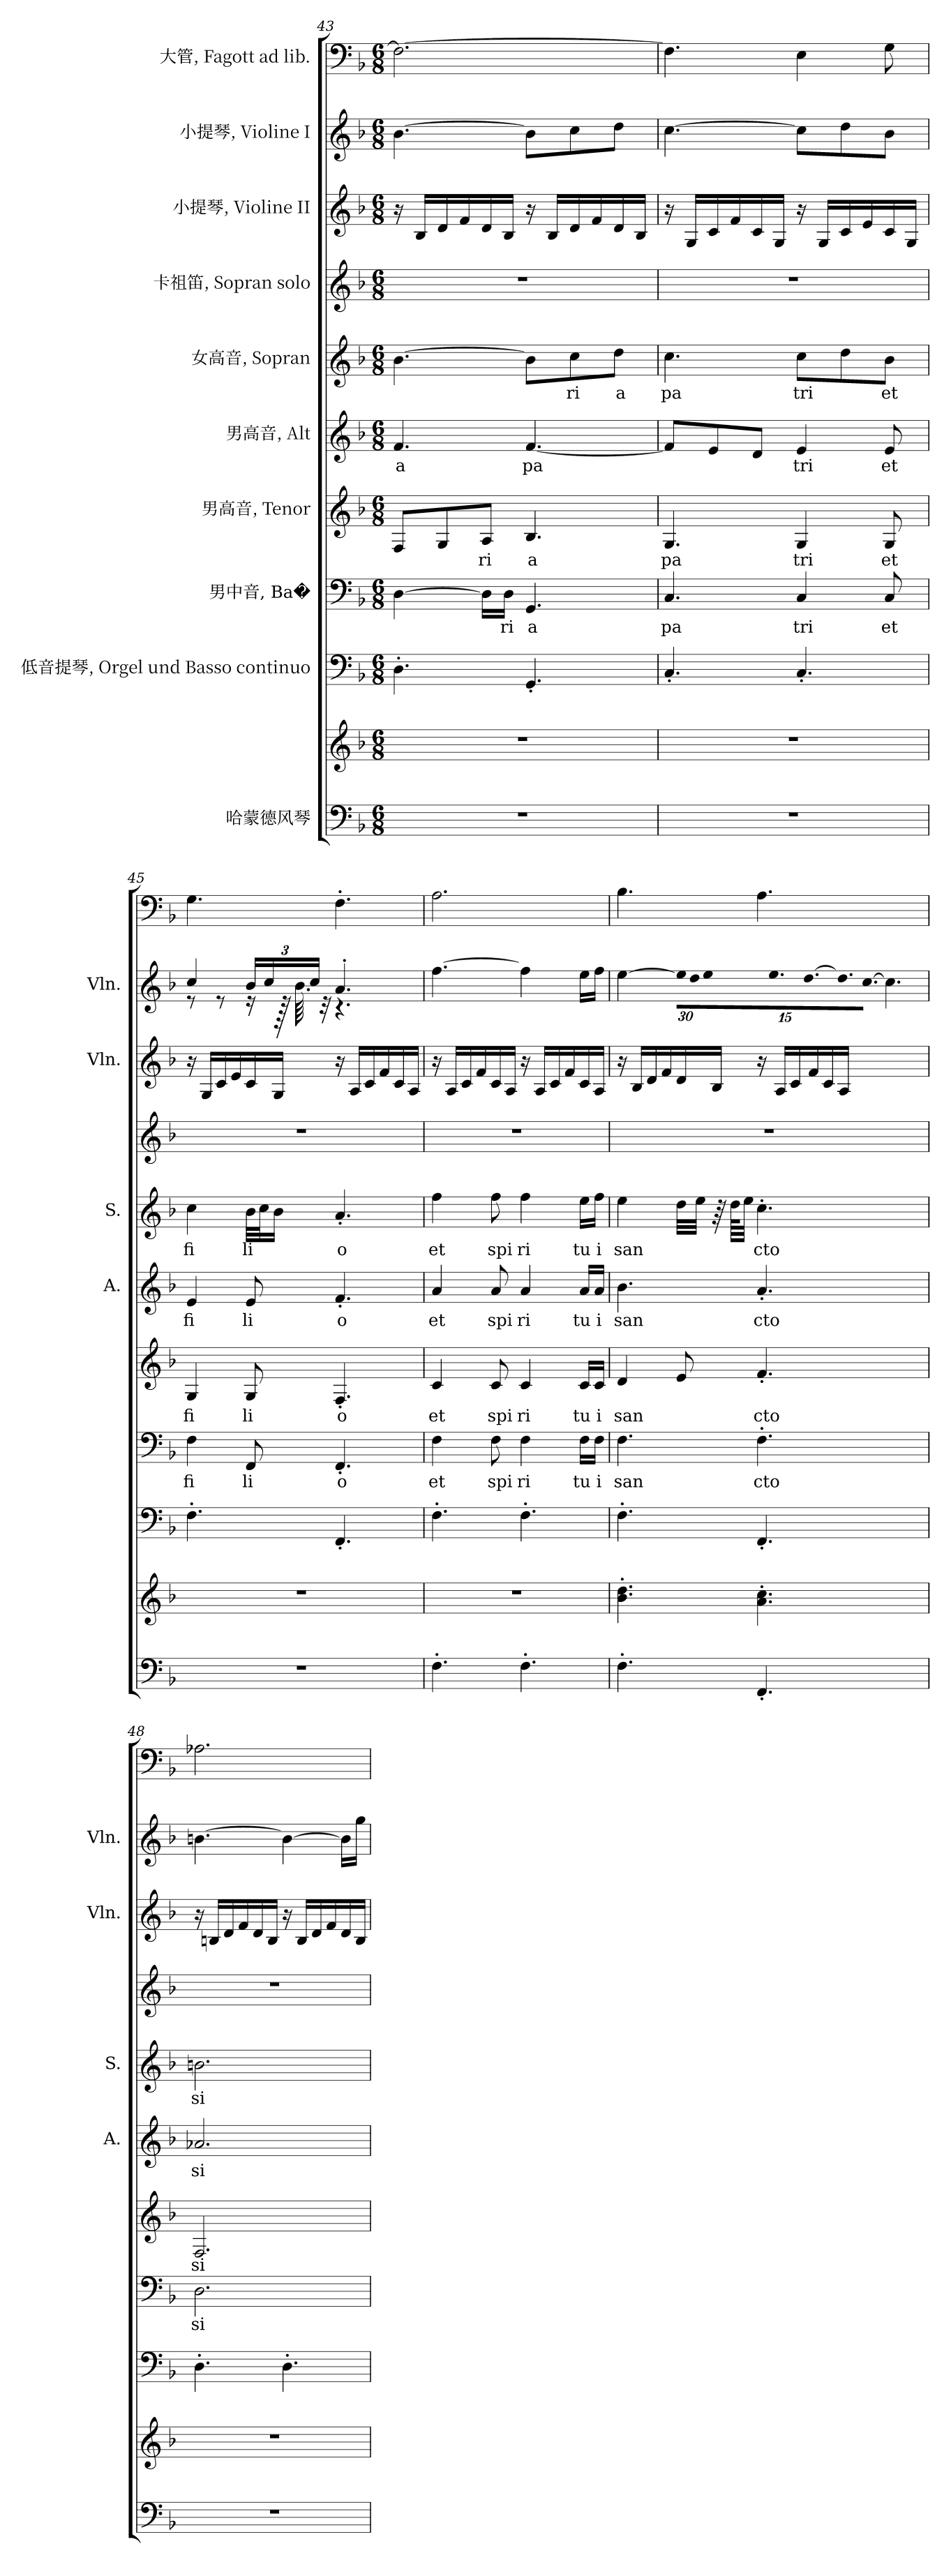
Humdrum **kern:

**kern	**kern	**kern	**kern	**text	**kern	**text	**kern	**text	**kern	**text	**kern	**kern	**kern	**kern
*part10	*part10	*part9	*part8	*part8	*part7	*part7	*part6	*part6	*part5	*part5	*part4	*part3	*part2	*part1
*staff11	*staff10	*staff9	*staff8	*staff8	*staff7	*staff7	*staff6	*staff6	*staff5	*staff5	*staff4	*staff3	*staff2	*staff1
*I"哈蒙德风琴	*	*I"低音提琴, Orgel und Basso continuo	*I"男中音, Ba�	*	*I"男高音, Tenor	*	*I"男高音, Alt	*	*I"女高音, Sopran	*	*I"卡祖笛,  Sopran solo	*I"小提琴, Violine II	*I"小提琴, Violine I	*I"大管, Fagott ad lib.
*	*	*	*	*	*	*	*I'A.	*	*I'S.	*	*	*I'Vln.	*I'Vln.	*
*clefF4	*clefG2	*clefF4	*clefF4	*	*clefG2	*	*clefG2	*	*clefG2	*	*clefG2	*clefG2	*clefG2	*clefF4
*	*	*ITrd7c12	*	*	*	*	*	*	*	*	*	*	*	*
*k[b-]	*k[b-]	*k[b-]	*k[b-]	*	*k[b-]	*	*k[b-]	*	*k[b-]	*	*k[b-]	*k[b-]	*k[b-]	*k[b-]
*M6/8	*M6/8	*M6/8	*M6/8	*	*M6/8	*	*M6/8	*	*M6/8	*	*M6/8	*M6/8	*M6/8	*M6/8
*MM63	*MM63	*MM63	*MM63	*	*MM63	*	*MM63	*	*MM63	*	*MM63	*MM63	*MM63	*MM63
=43	=43	=43	=43	=43	=43	=43	=43	=43	=43	=43	=43	=43	=43	=43
2.r	2.r	4.DD'\	[4D\	.	8F/L	.	4.f/	a	[4.b-\	.	2.r	16r	[4.b-\	2.F\_
.	.	.	.	.	.	.	.	.	.	.	.	16B-/LL	.	.
.	.	.	.	.	8G/	.	.	.	.	.	.	16d/	.	.
.	.	.	.	.	.	.	.	.	.	.	.	16f/	.	.
.	.	.	16D\LL]	.	8A/J	ri	.	.	.	.	.	16d/	.	.
.	.	.	16D\JJ	ri	.	.	.	.	.	.	.	16B-/JJ	.	.
.	.	4.GGG'/	4.GG/	a	4.B-/	a	[4.f/	pa	8b-\L]	.	.	16r	8b-\L]	.
.	.	.	.	.	.	.	.	.	.	.	.	16B-/LL	.	.
.	.	.	.	.	.	.	.	.	8cc\	ri	.	16d/	8cc\	.
.	.	.	.	.	.	.	.	.	.	.	.	16f/	.	.
.	.	.	.	.	.	.	.	.	8dd\J	a	.	16d/	8dd\J	.
.	.	.	.	.	.	.	.	.	.	.	.	16B-/JJ	.	.
!!LO:PB:g=z
=44	=44	=44	=44	=44	=44	=44	=44	=44	=44	=44	=44	=44	=44	=44
*	*	*	*	*	*	*	*	*	*	*	*	*	*	*MM63
2.r	2.r	4.CC'/	4.C/	pa	4.G/	pa	8f/L]	.	4.cc\	pa	2.r	16r	[4.cc\	4.F\]
.	.	.	.	.	.	.	.	.	.	.	.	16G/LL	.	.
.	.	.	.	.	.	.	8e/	.	.	.	.	16c/	.	.
.	.	.	.	.	.	.	.	.	.	.	.	16f/	.	.
.	.	.	.	.	.	.	8d/J	.	.	.	.	16c/	.	.
.	.	.	.	.	.	.	.	.	.	.	.	16G/JJ	.	.
*	*	*	*	*	*	*	*	*	*	*	*	*	*	*MM59
.	.	4.CC'/	4C/	tri	4G/	tri	4e/	tri	8cc\L	tri	.	16r	8cc\L]	4E\
.	.	.	.	.	.	.	.	.	.	.	.	16G/LL	.	.
.	.	.	.	.	.	.	.	.	8dd\	.	.	16c/	8dd\	.
.	.	.	.	.	.	.	.	.	.	.	.	16e/	.	.
.	.	.	8C/	et	8G/	et	8e/	et	8b-\J	et	.	16c/	8b-\J	8G\
.	.	.	.	.	.	.	.	.	.	.	.	16G/JJ	.	.
=45	=45	=45	=45	=45	=45	=45	=45	=45	=45	=45	=45	=45	=45	=45
*	*	*	*	*	*	*	*	*	*	*	*	*	*	*MM63
*	*	*	*	*	*	*	*	*	*	*	*	*	*^	*
2.r	2.r	4.FF'\	4F\	fi	4G/	fi	4e/	fi	4cc\	fi	2.r	16r	4cc/	8r	4.G\
.	.	.	.	.	.	.	.	.	.	.	.	16G/LL	.	.	.
.	.	.	.	.	.	.	.	.	.	.	.	16c/	.	8r	.
.	.	.	.	.	.	.	.	.	.	.	.	16e/	.	.	.
*	*	*	*	*	*	*	*	*	*	*	*	*	*Xbrackettup	*	*
.	.	.	8FF/	li	8G/	li	8e/	li	32b-\LLL	li	.	16c/	24b-/LL	16r	.
.	.	.	.	.	.	.	.	.	32cc\J	.	.	.	.	.	.
.	.	.	.	.	.	.	.	.	.	.	.	.	24cc/	.	.
.	.	.	.	.	.	.	.	.	16b-\JJ	.	.	16G/JJ	.	128r	.
.	.	.	.	.	.	.	.	.	.	.	.	.	.	64.b-\	.
.	.	.	.	.	.	.	.	.	.	.	.	.	24cc/JJ	.	.
.	.	.	.	.	.	.	.	.	.	.	.	.	.	32r	.
*	*	*	*	*	*	*	*	*	*	*	*	*	*	*	*MM59
.	.	4.FFF'/	4.FF'/	o	4.F'/	o	4.f'/	o	4.a'/	o	.	16r	4.a'/	4.r	4.F'\
.	.	.	.	.	.	.	.	.	.	.	.	16A/LL	.	.	.
.	.	.	.	.	.	.	.	.	.	.	.	16c/	.	.	.
.	.	.	.	.	.	.	.	.	.	.	.	16f/	.	.	.
.	.	.	.	.	.	.	.	.	.	.	.	16c/	.	.	.
.	.	.	.	.	.	.	.	.	.	.	.	16A/JJ	.	.	.
*	*	*	*	*	*	*	*	*	*	*	*	*	*v	*v	*
=46	=46	=46	=46	=46	=46	=46	=46	=46	=46	=46	=46	=46	=46	=46
*	*	*	*	*	*	*	*	*	*	*	*	*	*	*MM63
4.F'\	2.r	4.FF'\	4F\	et	4c/	et	4a/	et	4ff\	et	2.r	16r	[4.ff\	2.A\
.	.	.	.	.	.	.	.	.	.	.	.	16A/LL	.	.
.	.	.	.	.	.	.	.	.	.	.	.	16c/	.	.
.	.	.	.	.	.	.	.	.	.	.	.	16f/	.	.
.	.	.	8F\	spi	8c/	spi	8a/	spi	8ff\	spi	.	16c/	.	.
.	.	.	.	.	.	.	.	.	.	.	.	16A/JJ	.	.
4.F'\	.	4.FF'\	4F\	ri	4c/	ri	4a/	ri	4ff\	ri	.	16r	4ff\]	.
.	.	.	.	.	.	.	.	.	.	.	.	16A/LL	.	.
.	.	.	.	.	.	.	.	.	.	.	.	16c/	.	.
.	.	.	.	.	.	.	.	.	.	.	.	16f/	.	.
.	.	.	16F\LL	tu	16c/LL	tu	16a/LL	tu	16ee\LL	tu	.	16c/	16ee\LL	.
.	.	.	16F\JJ	i	16c/JJ	i	16a/JJ	i	16ff\JJ	i	.	16A/JJ	16ff\JJ	.
!!LO:PB:g=z
=47	=47	=47	=47	=47	=47	=47	=47	=47	=47	=47	=47	=47	=47	=47
*	*	*	*	*	*	*	*	*	*	*	*	*	*	*MM63
4.F'\	4.b-\' 4.dd\'	4.FF'\	4.F\	san	4d/	san	4.b-\	san	4ee\	san	2.r	16r	[4ee\	4.B-\
.	.	.	.	.	.	.	.	.	.	.	.	16B-/LL	.	.
.	.	.	.	.	.	.	.	.	.	.	.	16d/	.	.
.	.	.	.	.	.	.	.	.	.	.	.	16f/	.	.
!	!	!	!	!	!	!	!	!	!	!	!	!	!LO:N:vis=256%9	!
.	.	.	.	.	8e/	.	.	.	32dd\LLL	.	.	16d/	960%17ee\LLLL]	.
!	!	!	!	!	!	!	!	!	!	!	!	!	!LO:N:vis=256%9	!
.	.	.	.	.	.	.	.	.	.	.	.	.	960%17dd\J	.
.	.	.	.	.	.	.	.	.	32ee\JJJ	.	.	.	.	.
.	.	.	.	.	.	.	.	.	.	.	.	.	1920ryy	.
!	!	!	!	!	!	!	!	!	!	!	!	!	!LO:N:vis=32	!
.	.	.	.	.	.	.	.	.	.	.	.	.	640%23ee\	.
.	.	.	.	.	.	.	.	.	64r	.	.	16B-/JJ	.	.
!	!	!	!	!	!	!	!	!	!	!	!	!	!LO:N:vis=256.	!
.	.	.	.	.	.	.	.	.	.	.	.	.	1920%17ee\LL	.
.	.	.	.	.	.	.	.	.	64dd\KLLL	.	.	.	.	.
!	!	!	!	!	!	!	!	!	!	!	!	!	!LO:N:vis=256.	!
.	.	.	.	.	.	.	.	.	.	.	.	.	[1920%17dd\J	.
!	!	!	!	!	!	!	!	!	!	!	!	!	!LO:N:vis=32.	!
.	.	.	.	.	.	.	.	.	.	.	.	.	640%17dd\]	.
.	.	.	.	.	.	.	.	.	32ee\JJJ	.	.	.	.	.
!	!	!	!	!	!	!	!	!	!	!	!	!	!LO:N:vis=256.	!
.	.	.	.	.	.	.	.	.	.	.	.	.	[1920%17cc\JJJJk	.
*	*	*	*	*	*	*	*	*	*	*	*	*	*	*MM59
4.FF'/	4.a\' 4.cc\'	4.FFF'/	4.F'\	cto	4.f'/	cto	4.a'/	cto	4.cc'\	cto	.	16r	4.cc\]	4.A\
.	.	.	.	.	.	.	.	.	.	.	.	16A/LL	.	.
.	.	.	.	.	.	.	.	.	.	.	.	16c/	.	.
.	.	.	.	.	.	.	.	.	.	.	.	16f/	.	.
.	.	.	.	.	.	.	.	.	.	.	.	16c/	.	.
.	.	.	.	.	.	.	.	.	.	.	.	16A/JJ	.	.
=48	=48	=48	=48	=48	=48	=48	=48	=48	=48	=48	=48	=48	=48	=48
*	*	*	*	*	*	*	*	*	*	*	*	*	*	*MM63
2.r	2.r	4.DD'\	2.D\	si	2.F/	si	2.a-X/	si	2.bn\	si	2.r	16r	[4.bn\	2.A-X\
.	.	.	.	.	.	.	.	.	.	.	.	16Bn/LL	.	.
.	.	.	.	.	.	.	.	.	.	.	.	16d/	.	.
.	.	.	.	.	.	.	.	.	.	.	.	16f/	.	.
.	.	.	.	.	.	.	.	.	.	.	.	16d/	.	.
.	.	.	.	.	.	.	.	.	.	.	.	16B/JJ	.	.
.	.	4.DD'\	.	.	.	.	.	.	.	.	.	16r	4b\_	.
.	.	.	.	.	.	.	.	.	.	.	.	16B/LL	.	.
.	.	.	.	.	.	.	.	.	.	.	.	16d/	.	.
.	.	.	.	.	.	.	.	.	.	.	.	16f/	.	.
.	.	.	.	.	.	.	.	.	.	.	.	16d/	16b\LL]	.
.	.	.	.	.	.	.	.	.	.	.	.	16B/JJ	16gg\JJ	.
=	=	=	=	=	=	=	=	=	=	=	=	=	=	=
*-	*-	*-	*-	*-	*-	*-	*-	*-	*-	*-	*-	*-	*-	*-
